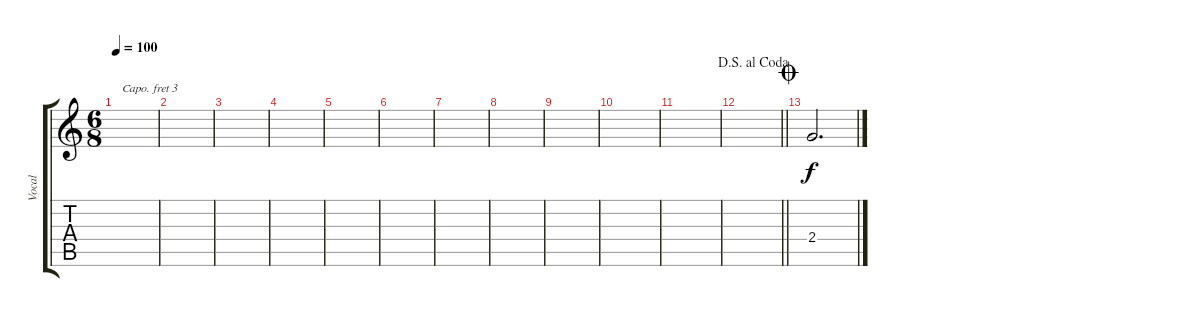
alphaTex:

\track ("Vocal" "Vocal") {instrument electricguitarjazz}
\staff {score tabs}
\capo 3
\tuning (E4 B3 G3 D3 A2 E2) {hide}
\ts (6 8)
\tempo 100
\clef g2
\ks c
|
|
|
|
|
|
|
|
|
|
|
\jump dalsegnoalcoda
\barLineRight lightlight
|
\jump coda
2.4.2{d}
